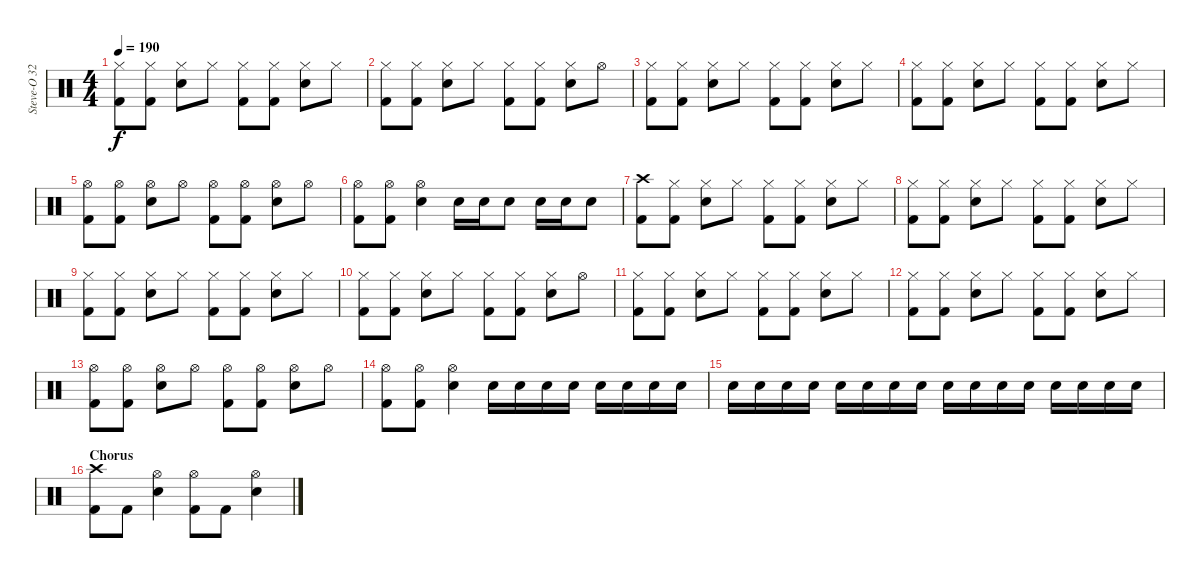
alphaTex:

\track ("Steve-O 32" "Steve-O 32") {instrument percussion}
\staff {score}
\articulation defaults
\ts (4 4)
\tempo 190
\clef neutral
\ks c
("Hi-Hat (closed)" "Kick (hit) 2").8{dy f} ("Hi-Hat (closed)" "Kick (hit) 2").8 ("Hi-Hat (closed)" "Electric Snare (hit)").8 "Hi-Hat (closed)".8 ("Hi-Hat (closed)" "Kick (hit) 2").8 ("Hi-Hat (closed)" "Kick (hit) 2").8 ("Hi-Hat (closed)" "Electric Snare (hit)").8 "Hi-Hat (closed)".8 |
("Hi-Hat (closed)" "Kick (hit) 2").8 ("Hi-Hat (closed)" "Kick (hit) 2").8 ("Hi-Hat (closed)" "Electric Snare (hit)").8 "Hi-Hat (closed)".8 ("Hi-Hat (closed)" "Kick (hit) 2").8 ("Hi-Hat (closed)" "Kick (hit) 2").8 ("Hi-Hat (closed)" "Electric Snare (hit)").8 "Hi-Hat (open)".8 |
("Hi-Hat (closed)" "Kick (hit) 2").8 ("Hi-Hat (closed)" "Kick (hit) 2").8 ("Hi-Hat (closed)" "Electric Snare (hit)").8 "Hi-Hat (closed)".8 ("Hi-Hat (closed)" "Kick (hit) 2").8 ("Hi-Hat (closed)" "Kick (hit) 2").8 ("Hi-Hat (closed)" "Electric Snare (hit)").8 "Hi-Hat (closed)".8 |
("Hi-Hat (closed)" "Kick (hit) 2").8 ("Hi-Hat (closed)" "Kick (hit) 2").8 ("Hi-Hat (closed)" "Electric Snare (hit)").8 "Hi-Hat (closed)".8 ("Hi-Hat (closed)" "Kick (hit) 2").8 ("Hi-Hat (closed)" "Kick (hit) 2").8 ("Hi-Hat (closed)" "Electric Snare (hit)").8 "Hi-Hat (closed)".8 |
("Hi-Hat (open)" "Kick (hit) 2").8 ("Hi-Hat (open)" "Kick (hit) 2").8 ("Hi-Hat (open)" "Electric Snare (hit)").8 "Hi-Hat (open)".8 ("Hi-Hat (open)" "Kick (hit) 2").8 ("Hi-Hat (open)" "Kick (hit) 2").8 ("Hi-Hat (open)" "Electric Snare (hit)").8 "Hi-Hat (open)".8 |
("Hi-Hat (open)" "Kick (hit) 2").8 ("Hi-Hat (open)" "Kick (hit) 2").8 ("Hi-Hat (open)" "Electric Snare (hit)").4 "Electric Snare (hit)".16 "Electric Snare (hit)".16 "Electric Snare (hit)".8 "Electric Snare (hit)".16 "Electric Snare (hit)".16 "Electric Snare (hit)".8 |
("Crash high (hit)" "Kick (hit) 2").8 ("Hi-Hat (closed)" "Kick (hit) 2").8 ("Hi-Hat (closed)" "Electric Snare (hit)").8 "Hi-Hat (closed)".8 ("Hi-Hat (closed)" "Kick (hit) 2").8 ("Hi-Hat (closed)" "Kick (hit) 2").8 ("Hi-Hat (closed)" "Electric Snare (hit)").8 "Hi-Hat (closed)".8 |
("Hi-Hat (closed)" "Kick (hit) 2").8 ("Hi-Hat (closed)" "Kick (hit) 2").8 ("Hi-Hat (closed)" "Electric Snare (hit)").8 "Hi-Hat (closed)".8 ("Hi-Hat (closed)" "Kick (hit) 2").8 ("Hi-Hat (closed)" "Kick (hit) 2").8 ("Hi-Hat (closed)" "Electric Snare (hit)").8 "Hi-Hat (closed)".8 |
("Hi-Hat (closed)" "Kick (hit) 2").8 ("Hi-Hat (closed)" "Kick (hit) 2").8 ("Hi-Hat (closed)" "Electric Snare (hit)").8 "Hi-Hat (closed)".8 ("Hi-Hat (closed)" "Kick (hit) 2").8 ("Hi-Hat (closed)" "Kick (hit) 2").8 ("Hi-Hat (closed)" "Electric Snare (hit)").8 "Hi-Hat (closed)".8 |
("Hi-Hat (closed)" "Kick (hit) 2").8 ("Hi-Hat (closed)" "Kick (hit) 2").8 ("Hi-Hat (closed)" "Electric Snare (hit)").8 "Hi-Hat (closed)".8 ("Hi-Hat (closed)" "Kick (hit) 2").8 ("Hi-Hat (closed)" "Kick (hit) 2").8 ("Hi-Hat (closed)" "Electric Snare (hit)").8 "Hi-Hat (open)".8 |
("Hi-Hat (closed)" "Kick (hit) 2").8 ("Hi-Hat (closed)" "Kick (hit) 2").8 ("Hi-Hat (closed)" "Electric Snare (hit)").8 "Hi-Hat (closed)".8 ("Hi-Hat (closed)" "Kick (hit) 2").8 ("Hi-Hat (closed)" "Kick (hit) 2").8 ("Hi-Hat (closed)" "Electric Snare (hit)").8 "Hi-Hat (closed)".8 |
("Hi-Hat (closed)" "Kick (hit) 2").8 ("Hi-Hat (closed)" "Kick (hit) 2").8 ("Hi-Hat (closed)" "Electric Snare (hit)").8 "Hi-Hat (closed)".8 ("Hi-Hat (closed)" "Kick (hit) 2").8 ("Hi-Hat (closed)" "Kick (hit) 2").8 ("Hi-Hat (closed)" "Electric Snare (hit)").8 "Hi-Hat (closed)".8 |
("Hi-Hat (open)" "Kick (hit) 2").8 ("Hi-Hat (open)" "Kick (hit) 2").8 ("Hi-Hat (open)" "Electric Snare (hit)").8 "Hi-Hat (open)".8 ("Hi-Hat (open)" "Kick (hit) 2").8 ("Hi-Hat (open)" "Kick (hit) 2").8 ("Hi-Hat (open)" "Electric Snare (hit)").8 "Hi-Hat (open)".8 |
("Hi-Hat (open)" "Kick (hit) 2").8 ("Hi-Hat (open)" "Kick (hit) 2").8 ("Hi-Hat (open)" "Electric Snare (hit)").4 "Electric Snare (hit)".16 "Electric Snare (hit)".16 "Electric Snare (hit)".16 "Electric Snare (hit)".16 "Electric Snare (hit)".16 "Electric Snare (hit)".16 "Electric Snare (hit)".16 "Electric Snare (hit)".16 |
"Electric Snare (hit)".16 "Electric Snare (hit)".16 "Electric Snare (hit)".16 "Electric Snare (hit)".16 "Electric Snare (hit)".16 "Electric Snare (hit)".16 "Electric Snare (hit)".16 "Electric Snare (hit)".16 "Electric Snare (hit)".16 "Electric Snare (hit)".16 "Electric Snare (hit)".16 "Electric Snare (hit)".16 "Electric Snare (hit)".16 "Electric Snare (hit)".16 "Electric Snare (hit)".16 "Electric Snare (hit)".16 |
\section ("" "Chorus")
("Crash high (hit)" "Kick (hit) 2").8 "Kick (hit) 2".8 ("Hi-Hat (open)" "Electric Snare (hit)").4 ("Hi-Hat (open)" "Kick (hit) 2").8 "Kick (hit) 2".8 ("Hi-Hat (open)" "Electric Snare (hit)").4
